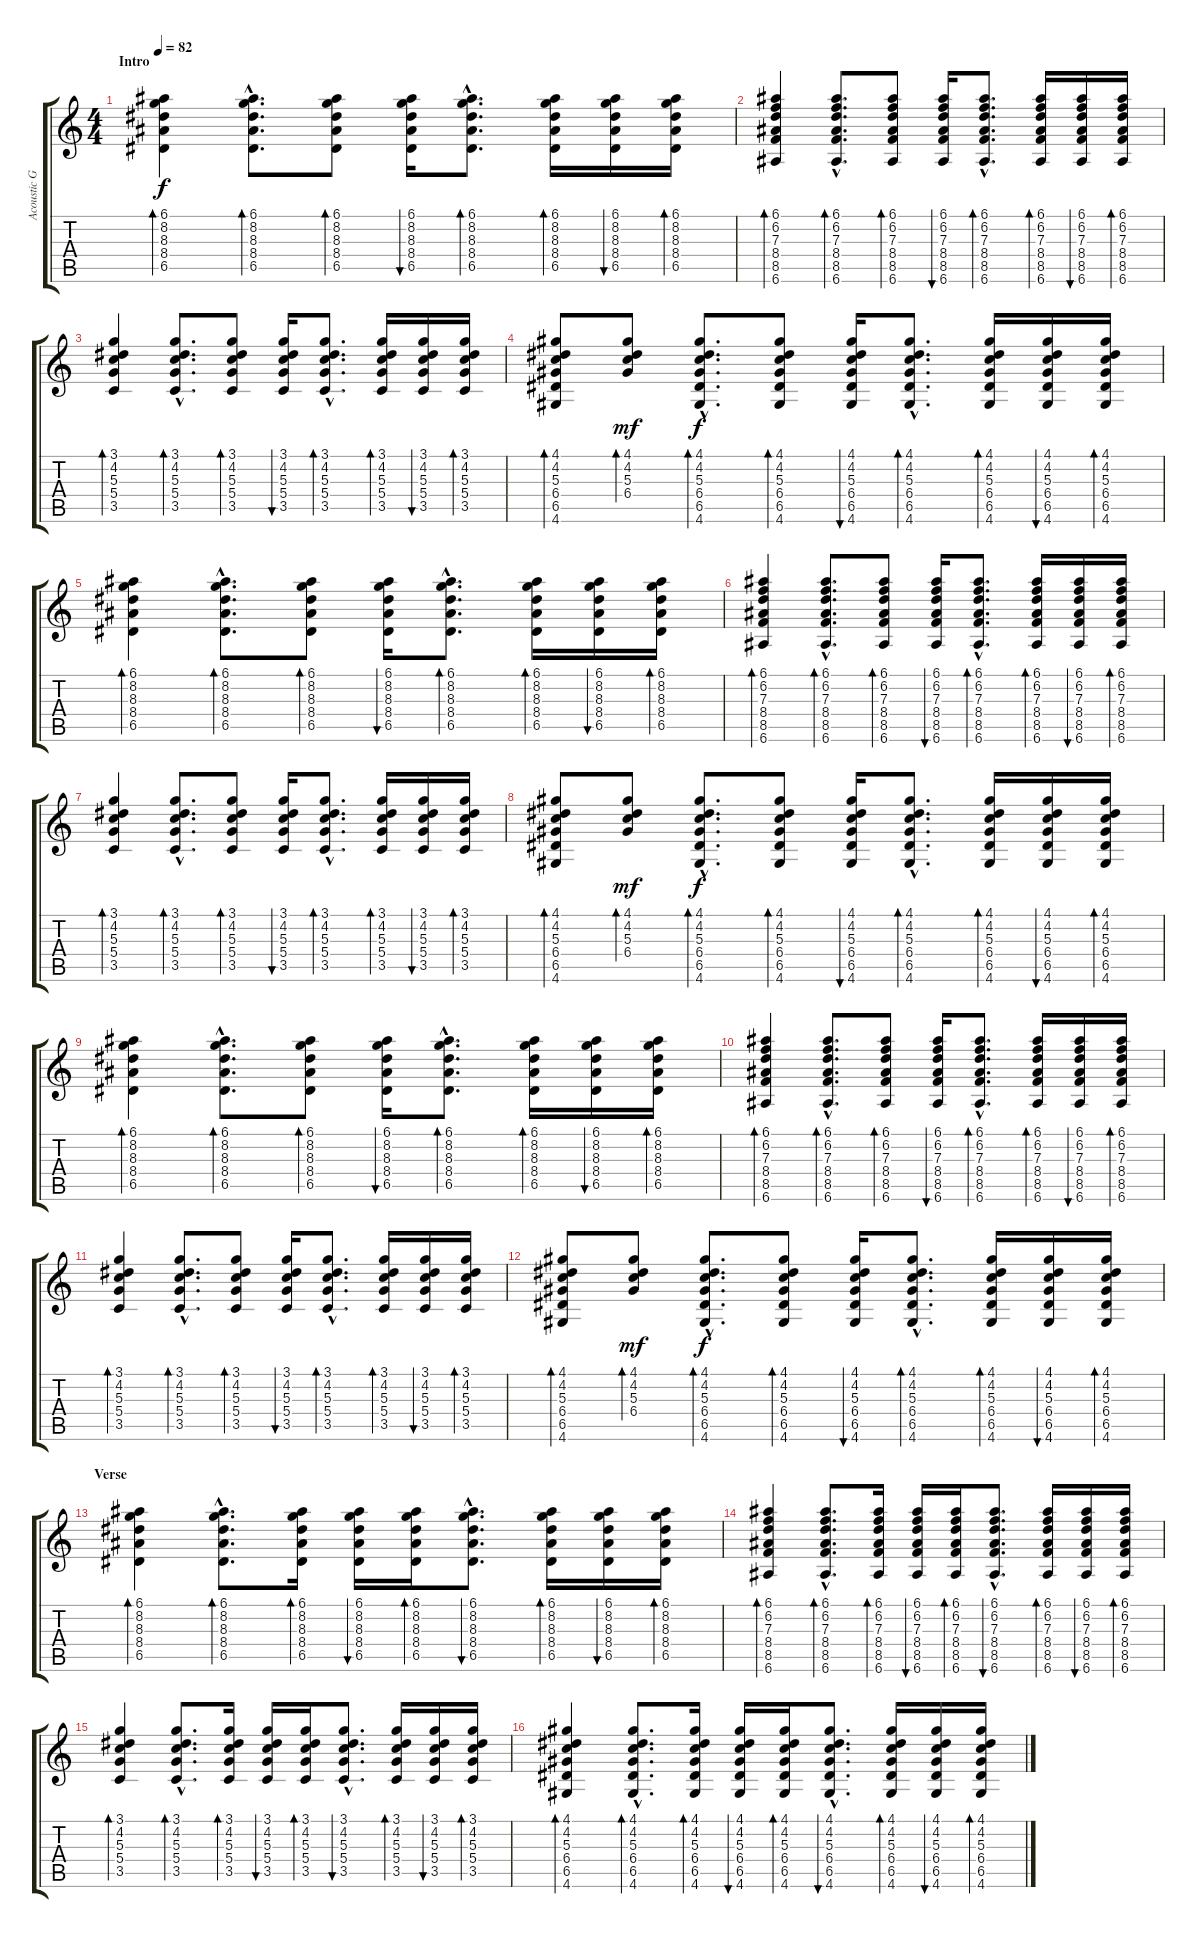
\track ("Acoustic Guitar (Rhythm)" "Acoustic G") {instrument acousticguitarsteel}
\staff {score tabs}
\tuning (E4 B3 G3 D3 A2 E2) {hide}
\ts (4 4)
\section ("" "Intro")
\tempo 82
\clef g2
\ks c
(6.1 8.2 8.3 8.4 6.5).4{bd 30 dy f instrument acousticguitarsteel} (6.1{hac} 8.2{hac} 8.3{hac} 8.4{hac} 6.5{hac}).8{d bd 30} (6.1 8.2 8.3 8.4 6.5).8{bd 30} (6.1 8.2 8.3 8.4 6.5).16{bu 30} (6.1{hac} 8.2{hac} 8.3{hac} 8.4{hac} 6.5{hac}).8{d bd 30} (6.1 8.2 8.3 8.4 6.5).16{bd 30} (6.1 8.2 8.3 8.4 6.5).16{bu 30} (6.1 8.2 8.3 8.4 6.5).16{bd 30} |
(6.1 6.2 7.3 8.4 8.5 6.6).4{bd 30} (6.1{hac} 6.2{hac} 7.3{hac} 8.4{hac} 8.5{hac} 6.6{hac}).8{d bd 30} (6.1 6.2 7.3 8.4 8.5 6.6).8{bd 30} (6.1 6.2 7.3 8.4 8.5 6.6).16{bu 30} (6.1{hac} 6.2{hac} 7.3{hac} 8.4{hac} 8.5{hac} 6.6{hac}).8{d bd 30} (6.1 6.2 7.3 8.4 8.5 6.6).16{bd 30} (6.1 6.2 7.3 8.4 8.5 6.6).16{bu 30} (6.1 6.2 7.3 8.4 8.5 6.6).16{bd 30} |
(3.1 4.2 5.3 5.4 3.5).4{bd 30} (3.1{hac} 4.2{hac} 5.3{hac} 5.4{hac} 3.5{hac}).8{d bd 30} (3.1 4.2 5.3 5.4 3.5).8{bd 30} (3.1 4.2 5.3 5.4 3.5).16{bu 30} (3.1{hac} 4.2{hac} 5.3{hac} 5.4{hac} 3.5{hac}).8{d bd 30} (3.1 4.2 5.3 5.4 3.5).16{bd 30} (3.1 4.2 5.3 5.4 3.5).16{bu 30} (3.1 4.2 5.3 5.4 3.5).16{bd 30} |
(4.1 4.2 5.3 6.4 6.5 4.6).8{bd 30} (4.1 4.2 5.3 6.4).8{bd 30 dy mf} (4.1{hac} 4.2{hac} 5.3{hac} 6.4{hac} 6.5{hac} 4.6{hac}).8{d bd 30 dy f} (4.1 4.2 5.3 6.4 6.5 4.6).8{bd 30} (4.1 4.2 5.3 6.4 6.5 4.6).16{bu 30} (4.1{hac} 4.2{hac} 5.3{hac} 6.4{hac} 6.5{hac} 4.6{hac}).8{d bd 30} (4.1 4.2 5.3 6.4 6.5 4.6).16{bd 30} (4.1 4.2 5.3 6.4 6.5 4.6).16{bu 30} (4.1 4.2 5.3 6.4 6.5 4.6).16{bd 30} |
(6.1 8.2 8.3 8.4 6.5).4{bd 30} (6.1{hac} 8.2{hac} 8.3{hac} 8.4{hac} 6.5{hac}).8{d bd 30} (6.1 8.2 8.3 8.4 6.5).8{bd 30} (6.1 8.2 8.3 8.4 6.5).16{bu 30} (6.1{hac} 8.2{hac} 8.3{hac} 8.4{hac} 6.5{hac}).8{d bd 30} (6.1 8.2 8.3 8.4 6.5).16{bd 30} (6.1 8.2 8.3 8.4 6.5).16{bu 30} (6.1 8.2 8.3 8.4 6.5).16{bd 30} |
(6.1 6.2 7.3 8.4 8.5 6.6).4{bd 30} (6.1{hac} 6.2{hac} 7.3{hac} 8.4{hac} 8.5{hac} 6.6{hac}).8{d bd 30} (6.1 6.2 7.3 8.4 8.5 6.6).8{bd 30} (6.1 6.2 7.3 8.4 8.5 6.6).16{bu 30} (6.1{hac} 6.2{hac} 7.3{hac} 8.4{hac} 8.5{hac} 6.6{hac}).8{d bd 30} (6.1 6.2 7.3 8.4 8.5 6.6).16{bd 30} (6.1 6.2 7.3 8.4 8.5 6.6).16{bu 30} (6.1 6.2 7.3 8.4 8.5 6.6).16{bd 30} |
(3.1 4.2 5.3 5.4 3.5).4{bd 30} (3.1{hac} 4.2{hac} 5.3{hac} 5.4{hac} 3.5{hac}).8{d bd 30} (3.1 4.2 5.3 5.4 3.5).8{bd 30} (3.1 4.2 5.3 5.4 3.5).16{bu 30} (3.1{hac} 4.2{hac} 5.3{hac} 5.4{hac} 3.5{hac}).8{d bd 30} (3.1 4.2 5.3 5.4 3.5).16{bd 30} (3.1 4.2 5.3 5.4 3.5).16{bu 30} (3.1 4.2 5.3 5.4 3.5).16{bd 30} |
(4.1 4.2 5.3 6.4 6.5 4.6).8{bd 30} (4.1 4.2 5.3 6.4).8{bd 30 dy mf} (4.1{hac} 4.2{hac} 5.3{hac} 6.4{hac} 6.5{hac} 4.6{hac}).8{d bd 30 dy f} (4.1 4.2 5.3 6.4 6.5 4.6).8{bd 30} (4.1 4.2 5.3 6.4 6.5 4.6).16{bu 30} (4.1{hac} 4.2{hac} 5.3{hac} 6.4{hac} 6.5{hac} 4.6{hac}).8{d bd 30} (4.1 4.2 5.3 6.4 6.5 4.6).16{bd 30} (4.1 4.2 5.3 6.4 6.5 4.6).16{bu 30} (4.1 4.2 5.3 6.4 6.5 4.6).16{bd 30} |
(6.1 8.2 8.3 8.4 6.5).4{bd 30} (6.1{hac} 8.2{hac} 8.3{hac} 8.4{hac} 6.5{hac}).8{d bd 30} (6.1 8.2 8.3 8.4 6.5).8{bd 30} (6.1 8.2 8.3 8.4 6.5).16{bu 30} (6.1{hac} 8.2{hac} 8.3{hac} 8.4{hac} 6.5{hac}).8{d bd 30} (6.1 8.2 8.3 8.4 6.5).16{bd 30} (6.1 8.2 8.3 8.4 6.5).16{bu 30} (6.1 8.2 8.3 8.4 6.5).16{bd 30} |
(6.1 6.2 7.3 8.4 8.5 6.6).4{bd 30} (6.1{hac} 6.2{hac} 7.3{hac} 8.4{hac} 8.5{hac} 6.6{hac}).8{d bd 30} (6.1 6.2 7.3 8.4 8.5 6.6).8{bd 30} (6.1 6.2 7.3 8.4 8.5 6.6).16{bu 30} (6.1{hac} 6.2{hac} 7.3{hac} 8.4{hac} 8.5{hac} 6.6{hac}).8{d bd 30} (6.1 6.2 7.3 8.4 8.5 6.6).16{bd 30} (6.1 6.2 7.3 8.4 8.5 6.6).16{bu 30} (6.1 6.2 7.3 8.4 8.5 6.6).16{bd 30} |
(3.1 4.2 5.3 5.4 3.5).4{bd 30} (3.1{hac} 4.2{hac} 5.3{hac} 5.4{hac} 3.5{hac}).8{d bd 30} (3.1 4.2 5.3 5.4 3.5).8{bd 30} (3.1 4.2 5.3 5.4 3.5).16{bu 30} (3.1{hac} 4.2{hac} 5.3{hac} 5.4{hac} 3.5{hac}).8{d bd 30} (3.1 4.2 5.3 5.4 3.5).16{bd 30} (3.1 4.2 5.3 5.4 3.5).16{bu 30} (3.1 4.2 5.3 5.4 3.5).16{bd 30} |
(4.1 4.2 5.3 6.4 6.5 4.6).8{bd 30} (4.1 4.2 5.3 6.4).8{bd 30 dy mf} (4.1{hac} 4.2{hac} 5.3{hac} 6.4{hac} 6.5{hac} 4.6{hac}).8{d bd 30 dy f} (4.1 4.2 5.3 6.4 6.5 4.6).8{bd 30} (4.1 4.2 5.3 6.4 6.5 4.6).16{bu 30} (4.1{hac} 4.2{hac} 5.3{hac} 6.4{hac} 6.5{hac} 4.6{hac}).8{d bd 30} (4.1 4.2 5.3 6.4 6.5 4.6).16{bd 30} (4.1 4.2 5.3 6.4 6.5 4.6).16{bu 30} (4.1 4.2 5.3 6.4 6.5 4.6).16{bd 30} |
\section ("" "Verse")
(6.1 8.2 8.3 8.4 6.5).4{bd 30} (6.1{hac} 8.2{hac} 8.3{hac} 8.4{hac} 6.5{hac}).8{d bd 30} (6.1 8.2 8.3 8.4 6.5).16{bd 30} (6.1 8.2 8.3 8.4 6.5).16{bu 30} (6.1 8.2 8.3 8.4 6.5).16{bd 30} (6.1{hac} 8.2{hac} 8.3{hac} 8.4{hac} 6.5{hac}).8{d bu 30} (6.1 8.2 8.3 8.4 6.5).16{bd 30} (6.1 8.2 8.3 8.4 6.5).16{bu 30} (6.1 8.2 8.3 8.4 6.5).16{bd 30} |
(6.1 6.2 7.3 8.4 8.5 6.6).4{bd 30} (6.1{hac} 6.2{hac} 7.3{hac} 8.4{hac} 8.5{hac} 6.6{hac}).8{d bd 30} (6.1 6.2 7.3 8.4 8.5 6.6).16{bd 30} (6.1 6.2 7.3 8.4 8.5 6.6).16{bu 30} (6.1 6.2 7.3 8.4 8.5 6.6).16{bd 30} (6.1{hac} 6.2{hac} 7.3{hac} 8.4{hac} 8.5{hac} 6.6{hac}).8{d bu 30} (6.1 6.2 7.3 8.4 8.5 6.6).16{bd 30} (6.1 6.2 7.3 8.4 8.5 6.6).16{bu 30} (6.1 6.2 7.3 8.4 8.5 6.6).16{bd 30} |
(3.1 4.2 5.3 5.4 3.5).4{bd 30} (3.1{hac} 4.2{hac} 5.3{hac} 5.4{hac} 3.5{hac}).8{d bd 30} (3.1 4.2 5.3 5.4 3.5).16{bd 30} (3.1 4.2 5.3 5.4 3.5).16{bu 30} (3.1 4.2 5.3 5.4 3.5).16{bd 30} (3.1{hac} 4.2{hac} 5.3{hac} 5.4{hac} 3.5{hac}).8{d bu 30} (3.1 4.2 5.3 5.4 3.5).16{bd 30} (3.1 4.2 5.3 5.4 3.5).16{bu 30} (3.1 4.2 5.3 5.4 3.5).16{bd 30} |
(4.1 4.2 5.3 6.4 6.5 4.6).4{bd 30} (4.1{hac} 4.2{hac} 5.3{hac} 6.4{hac} 6.5{hac} 4.6{hac}).8{d bd 30} (4.1 4.2 5.3 6.4 6.5 4.6).16{bd 30} (4.1 4.2 5.3 6.4 6.5 4.6).16{bu 30} (4.1 4.2 5.3 6.4 6.5 4.6).16{bd 30} (4.1{hac} 4.2{hac} 5.3{hac} 6.4{hac} 6.5{hac} 4.6{hac}).8{d bu 30} (4.1 4.2 5.3 6.4 6.5 4.6).16{bd 30} (4.1 4.2 5.3 6.4 6.5 4.6).16{bu 30} (4.1 4.2 5.3 6.4 6.5 4.6).16{bd 30}
